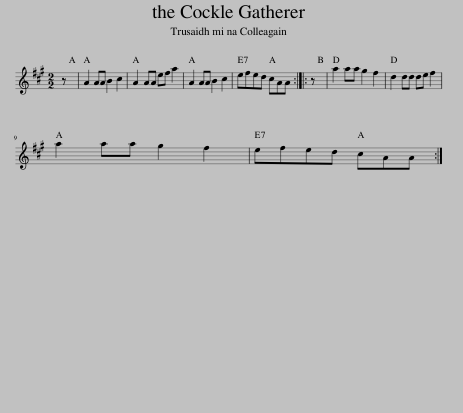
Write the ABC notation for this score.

X:1
L:1/8
M:2/2
I:linebreak $
K:A
V:1 treble
V:1
 z | A2 AA B2 c2 | A2 AA ef a2 | A2 AA B2 c2 | efed cAA :: %5
 z | a2 aa g2 f2 | d2 dd de f2 |$ a2 aa g2 f2 | efed cAA :| %10
